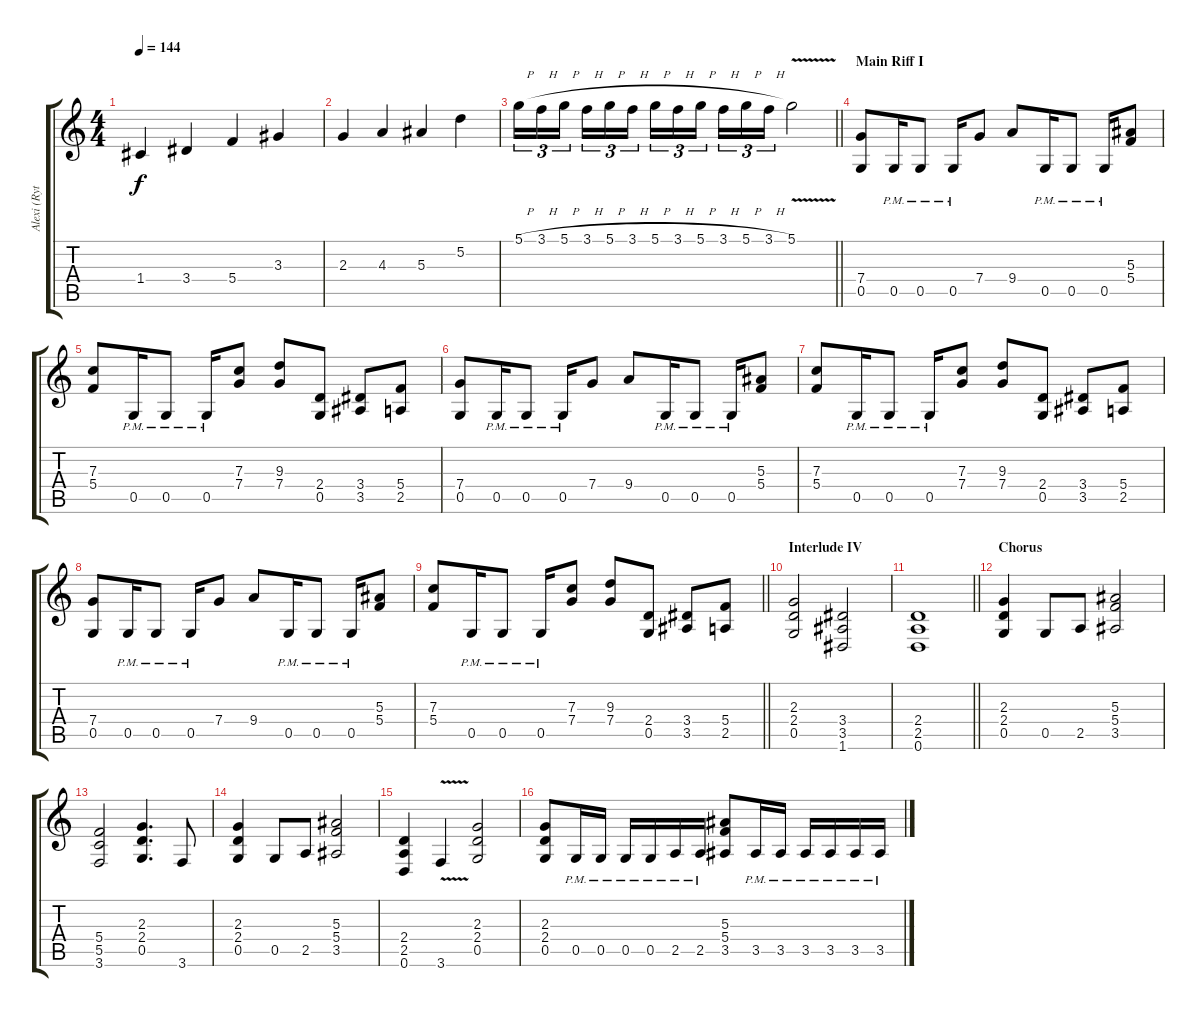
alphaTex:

\track ("Alexi (Rythm Guitar)" "Alexi (Ryt") {instrument distortionguitar}
\staff {score tabs}
\tuning (D4 A3 F3 C3 G2 D2) {hide}
\ts (4 4)
\tempo 144
\clef g2
\ks c
1.4.4{dy f} 3.4.4 5.4.4 3.3.4 |
2.3.4 4.3.4 5.3.4 5.2.4 |
\barLineRight lightlight
5.1{h}.16{tu (3 2)} 3.1{h}.16{tu (3 2)} 5.1{h}.16{tu (3 2) beam splitsecondary} 3.1{h}.16{tu (3 2)} 5.1{h}.16{tu (3 2)} 3.1{h}.16{tu (3 2)} 5.1{h}.16{tu (3 2)} 3.1{h}.16{tu (3 2)} 5.1{h}.16{tu (3 2) beam splitsecondary} 3.1{h}.16{tu (3 2)} 5.1{h}.16{tu (3 2)} 3.1{h}.16{tu (3 2)} 5.1{v}.2 |
\section ("" "Main Riff I")
(7.4 0.5).8{volume 13} 0.5{pm}.16 0.5{pm}.8 0.5{pm}.16 7.4.8 9.4.8 0.5{pm}.16 0.5{pm}.8 0.5{pm}.16 (5.3 5.4).8 |
(7.3 5.4).8 0.5{pm}.16 0.5{pm}.8 0.5{pm}.16 (7.3 7.4).8 (9.3 7.4).8 (2.4 0.5).8 (3.4 3.5).8 (5.4 2.5).8 |
(7.4 0.5).8 0.5{pm}.16 0.5{pm}.8 0.5{pm}.16 7.4.8 9.4.8 0.5{pm}.16 0.5{pm}.8 0.5{pm}.16 (5.3 5.4).8 |
(7.3 5.4).8 0.5{pm}.16 0.5{pm}.8 0.5{pm}.16 (7.3 7.4).8 (9.3 7.4).8 (2.4 0.5).8 (3.4 3.5).8 (5.4 2.5).8 |
(7.4 0.5).8 0.5{pm}.16 0.5{pm}.8 0.5{pm}.16 7.4.8 9.4.8 0.5{pm}.16 0.5{pm}.8 0.5{pm}.16 (5.3 5.4).8 |
\barLineRight lightlight
(7.3 5.4).8 0.5{pm}.16 0.5{pm}.8 0.5{pm}.16 (7.3 7.4).8 (9.3 7.4).8 (2.4 0.5).8 (3.4 3.5).8 (5.4 2.5).8 |
\section ("" "Interlude IV")
(2.3 2.4 0.5).2 (3.4 3.5 1.6).2 |
\barLineRight lightlight
(2.4 2.5 0.6).1 |
\section ("" "Chorus")
(2.3 2.4 0.5).4 0.5.8 2.5.8 (5.3 5.4 3.5).2 |
(5.4 5.5 3.6).2 (2.3 2.4 0.5).4{d} 3.6.8 |
(2.3 2.4 0.5).4 0.5.8 2.5.8 (5.3 5.4 3.5).2 |
(2.4 2.5 0.6).4 3.6{v}.4 (2.3 2.4 0.5).2 |
(2.3 2.4 0.5).8 0.5{pm}.16 0.5{pm}.16 0.5{pm}.16 0.5{pm}.16 2.5{pm}.16 2.5{pm}.16 (5.3 5.4 3.5).8 3.5{pm}.16 3.5{pm}.16 3.5{pm}.16 3.5{pm}.16 3.5{pm}.16 3.5{pm}.16
